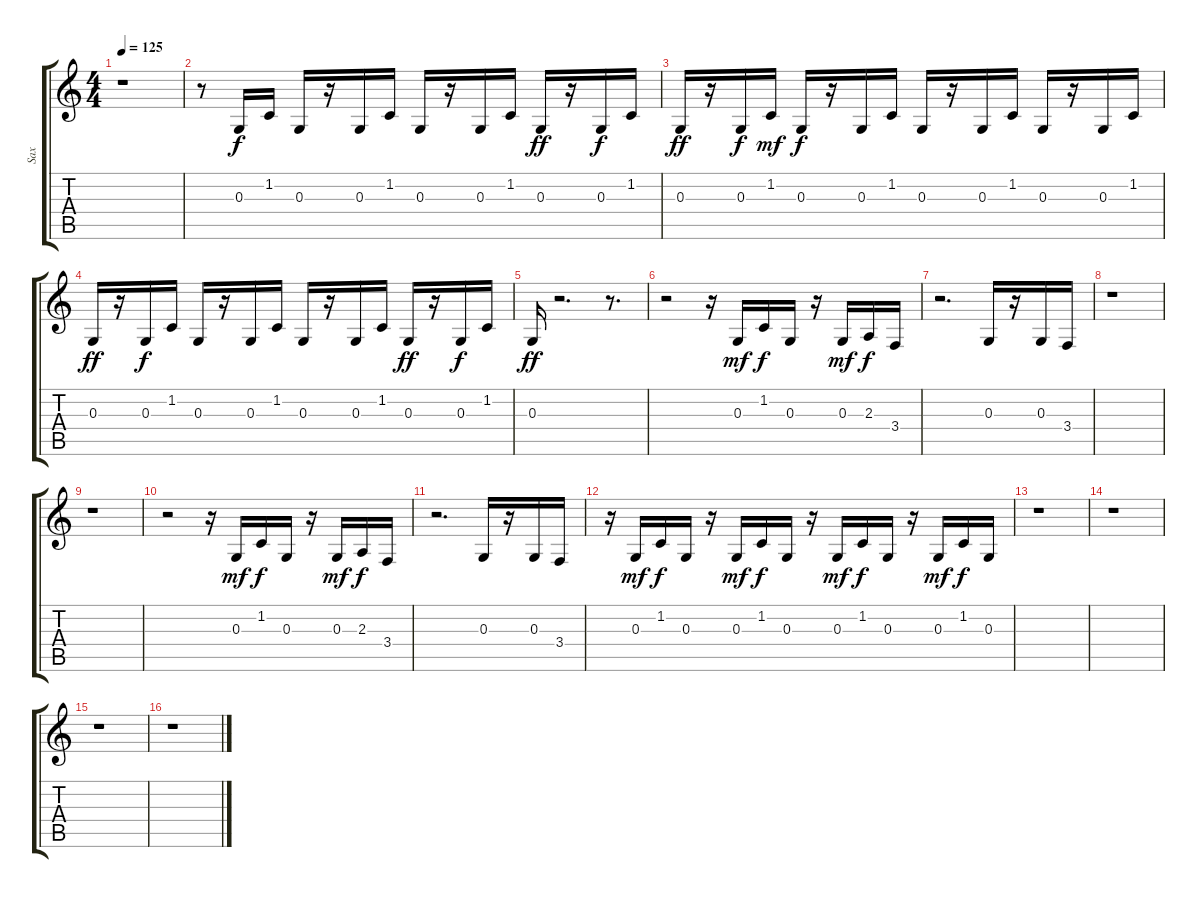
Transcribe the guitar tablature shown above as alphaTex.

\track ("Sax       " "Sax       ") {instrument tenorsax}
\staff {score tabs}
\tuning (E4 B3 G3 D3 A2 E2) {hide}
\ts (4 4)
\tempo 125
\clef g2
\ks c
r.1{dy f} |
r.8 0.3.16 1.2.16 0.3.16 r.16 0.3.16 1.2.16 0.3.16 r.16 0.3.16 1.2.16 0.3.16{dy ff} r.16 0.3.16{dy f} 1.2.16 |
0.3.16{dy ff} r.16 0.3.16{dy f} 1.2.16{dy mf} 0.3.16{dy f} r.16 0.3.16 1.2.16 0.3.16 r.16 0.3.16 1.2.16 0.3.16 r.16 0.3.16 1.2.16 |
0.3.16{dy ff} r.16 0.3.16{dy f} 1.2.16 0.3.16 r.16 0.3.16 1.2.16 0.3.16 r.16 0.3.16 1.2.16 0.3.16{dy ff} r.16 0.3.16{dy f} 1.2.16 |
0.3.16{dy ff} r.2{d} r.8{d} |
r.2 r.16 0.3.16{dy mf} 1.2.16{dy f} 0.3.16 r.16 0.3.16{dy mf} 2.3.16{dy f} 3.4.16 |
r.2{d} 0.3.16 r.16 0.3.16 3.4.16 |
r.1 |
r.1 |
r.2 r.16 0.3.16{dy mf} 1.2.16{dy f} 0.3.16 r.16 0.3.16{dy mf} 2.3.16{dy f} 3.4.16 |
r.2{d} 0.3.16 r.16 0.3.16 3.4.16 |
r.16 0.3.16{dy mf} 1.2.16{dy f} 0.3.16 r.16 0.3.16{dy mf} 1.2.16{dy f} 0.3.16 r.16 0.3.16{dy mf} 1.2.16{dy f} 0.3.16 r.16 0.3.16{dy mf} 1.2.16{dy f} 0.3.16 |
r.1 |
r.1 |
r.1 |
r.1
